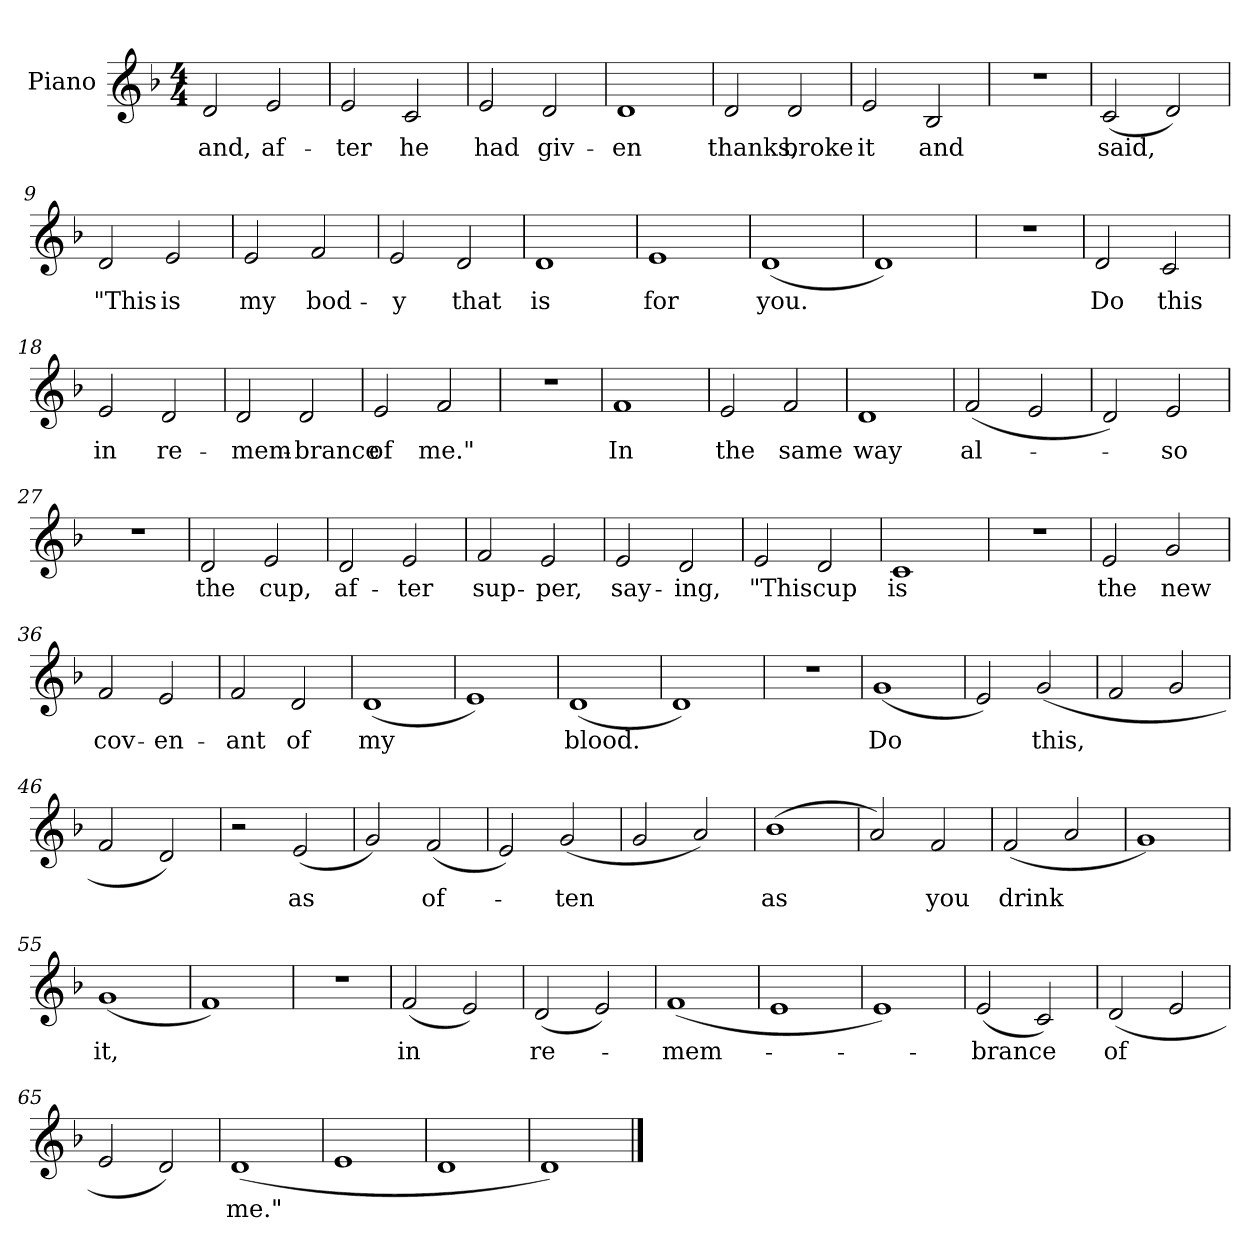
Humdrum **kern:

**kern	**text
*part1	*part1
*staff1	*staff1
*I"Piano	*
*I'Pno.	*
*clefG2	*
*k[b-]	*
*M4/4	*
=1	=1
!	!LO:LY:b
2d/	and,
!	!LO:LY:b
2e/	af-
=2	=2
!	!LO:LY:b
2e/	-ter
!	!LO:LY:b
2c/	he
=3	=3
!	!LO:LY:b
2e/	had
!	!LO:LY:b
2d/	giv-
=4	=4
!	!LO:LY:b
1d	-en
=5	=5
!	!LO:LY:b
2d/	thanks,
!	!LO:LY:b
2d/	broke
=6	=6
!	!LO:LY:b
2e/	it
!	!LO:LY:b
2B-/	and
=7	=7
1r	.
=8	=8
!	!LO:LY:b
(>2c/	said,
2d/)	.
=9	=9
!	!LO:LY:b
2d/	"This
!	!LO:LY:b
2e/	is
!!LO:LB:g=z
=10	=10
!	!LO:LY:b
2e/	my
!	!LO:LY:b
2f/	bod-
=11	=11
!	!LO:LY:b
2e/	-y
!	!LO:LY:b
2d/	that
=12	=12
!	!LO:LY:b
1d	is
=13	=13
!	!LO:LY:b
1e	for
=14	=14
!	!LO:LY:b
(1d	you.
=15	=15
1d)	.
=16	=16
1r	.
=17	=17
!	!LO:LY:b
2d/	Do
!	!LO:LY:b
2c/	this
=18	=18
!	!LO:LY:b
2e/	in
!	!LO:LY:b
2d/	re-
=19	=19
!	!LO:LY:b
2d/	-mem-
!	!LO:LY:b
2d/	-brance
=20	=20
!	!LO:LY:b
2e/	of
!	!LO:LY:b
2f/	me."
!!LO:LB:g=z
=21	=21
1r	.
=22	=22
!	!LO:LY:b
1f	In
=23	=23
!	!LO:LY:b
2e/	the
!	!LO:LY:b
2f/	same
=24	=24
!	!LO:LY:b
1d	way
=25	=25
!	!LO:LY:b
(2f/	al-
2e/	.
=26	=26
2d/)	.
!	!LO:LY:b
2e/	-so
=27	=27
1r	.
=28	=28
!	!LO:LY:b
2d/	the
!	!LO:LY:b
2e/	cup,
=29	=29
!	!LO:LY:b
2d/	af-
!	!LO:LY:b
2e/	-ter
=30	=30
!	!LO:LY:b
2f/	sup-
!	!LO:LY:b
2e/	-per,
=31	=31
!	!LO:LY:b
2e/	say-
!	!LO:LY:b
2d/	-ing,
!!LO:LB:g=z
=32	=32
!	!LO:LY:b
2e/	"This
!	!LO:LY:b
2d/	cup
=33	=33
!	!LO:LY:b
1c	is
=34	=34
1r	.
=35	=35
!	!LO:LY:b
2e/	the
!	!LO:LY:b
2g/	new
=36	=36
!	!LO:LY:b
2f/	cov-
!	!LO:LY:b
2e/	-en-
=37	=37
!	!LO:LY:b
2f/	-ant
!	!LO:LY:b
2d/	of
=38	=38
!	!LO:LY:b
(>1d	my
=39	=39
1e)	.
=40	=40
!	!LO:LY:b
(>1d	blood.
=41	=41
1d)	.
=42	=42
1r	.
=43	=43
!	!LO:LY:b
(1g	Do
!!LO:LB:g=z
=44	=44
2e/)	.
!	!LO:LY:b
(2g/	this,
=45	=45
2f/	.
2g/	.
=46	=46
2f/	.
2d/)	.
=47	=47
2r	.
!	!LO:LY:b
(>2e/	as
=48	=48
2g/)	.
!	!LO:LY:b
(2f/	of-
=49	=49
2e/)	.
!	!LO:LY:b
(>2g/	-ten
=50	=50
2g/	.
2a/)	.
=51	=51
!	!LO:LY:b
(<1b-	as
=52	=52
2a/)	.
!	!LO:LY:b
2f/	you
=53	=53
!	!LO:LY:b
(>2f/	drink
2a/	.
=54	=54
1g)	.
!!LO:LB:g=z
=55	=55
!	!LO:LY:b
(1g	it,
=56	=56
1f)	.
=57	=57
1r	.
=58	=58
!	!LO:LY:b
(2f/	in
2e/)	.
=59	=59
!	!LO:LY:b
(>2d/	re-
2e/)	.
=60	=60
!	!LO:LY:b
(1f	-mem-
=61	=61
1e	.
=62	=62
1e)	.
=63	=63
!	!LO:LY:b
(2e/	-brance
2c/)	.
=64	=64
!	!LO:LY:b
(>2d/	of
2e/	.
=65	=65
2e/	.
2d/)	.
!!LO:LB:g=z
=66	=66
!	!LO:LY:b
(>1d	me."
=67	=67
1e	.
=68	=68
1d	.
=69	=69
1d)	.
==	==
*-	*-
